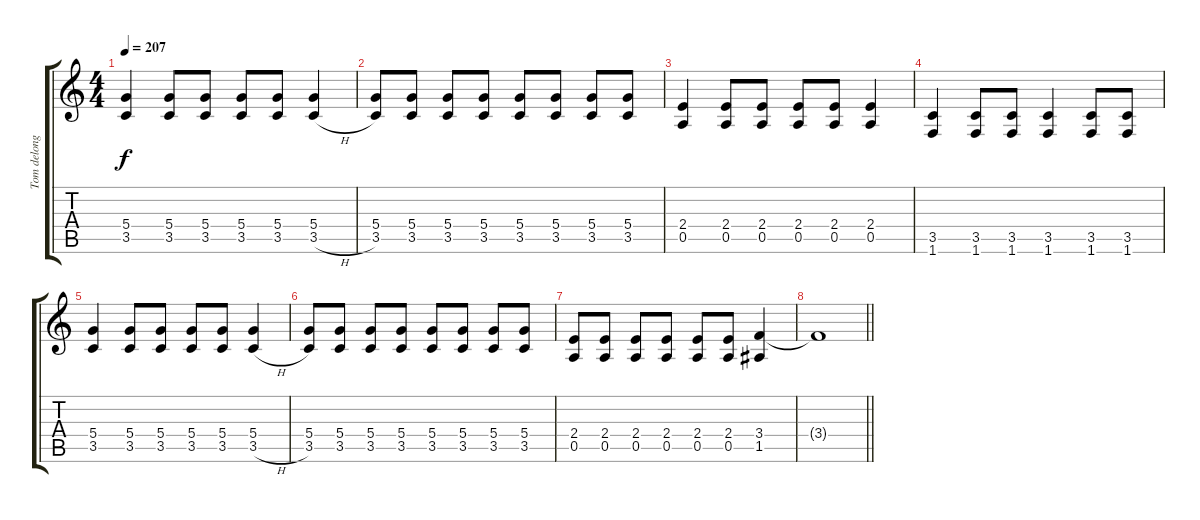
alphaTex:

\track ("Tom delonge lead" "Tom delong") {instrument distortionguitar}
\staff {score tabs}
\tuning (E4 B3 G3 D3 A2 E2) {hide}
\ts (4 4)
\tempo 207
\clef g2
\ks c
(5.4 3.5).4{dy f} (5.4 3.5).8 (5.4 3.5).8 (5.4 3.5).8 (5.4 3.5).8 (5.4 3.5{h}).4 |
(5.4 3.5).8 (5.4 3.5).8 (5.4 3.5).8 (5.4 3.5).8 (5.4 3.5).8 (5.4 3.5).8 (5.4 3.5).8 (5.4 3.5).8 |
(2.4 0.5).4 (2.4 0.5).8 (2.4 0.5).8 (2.4 0.5).8 (2.4 0.5).8 (2.4 0.5).4 |
(3.5 1.6).4 (3.5 1.6).8 (3.5 1.6).8 (3.5 1.6).4 (3.5 1.6).8 (3.5 1.6).8 |
(5.4 3.5).4 (5.4 3.5).8 (5.4 3.5).8 (5.4 3.5).8 (5.4 3.5).8 (5.4 3.5{h}).4 |
(5.4 3.5).8 (5.4 3.5).8 (5.4 3.5).8 (5.4 3.5).8 (5.4 3.5).8 (5.4 3.5).8 (5.4 3.5).8 (5.4 3.5).8 |
(2.4 0.5).8 (2.4 0.5).8 (2.4 0.5).8 (2.4 0.5).8 (2.4 0.5).8 (2.4 0.5).8 (3.4 1.5).4 |
\barLineRight lightlight
3.4{t}.1
